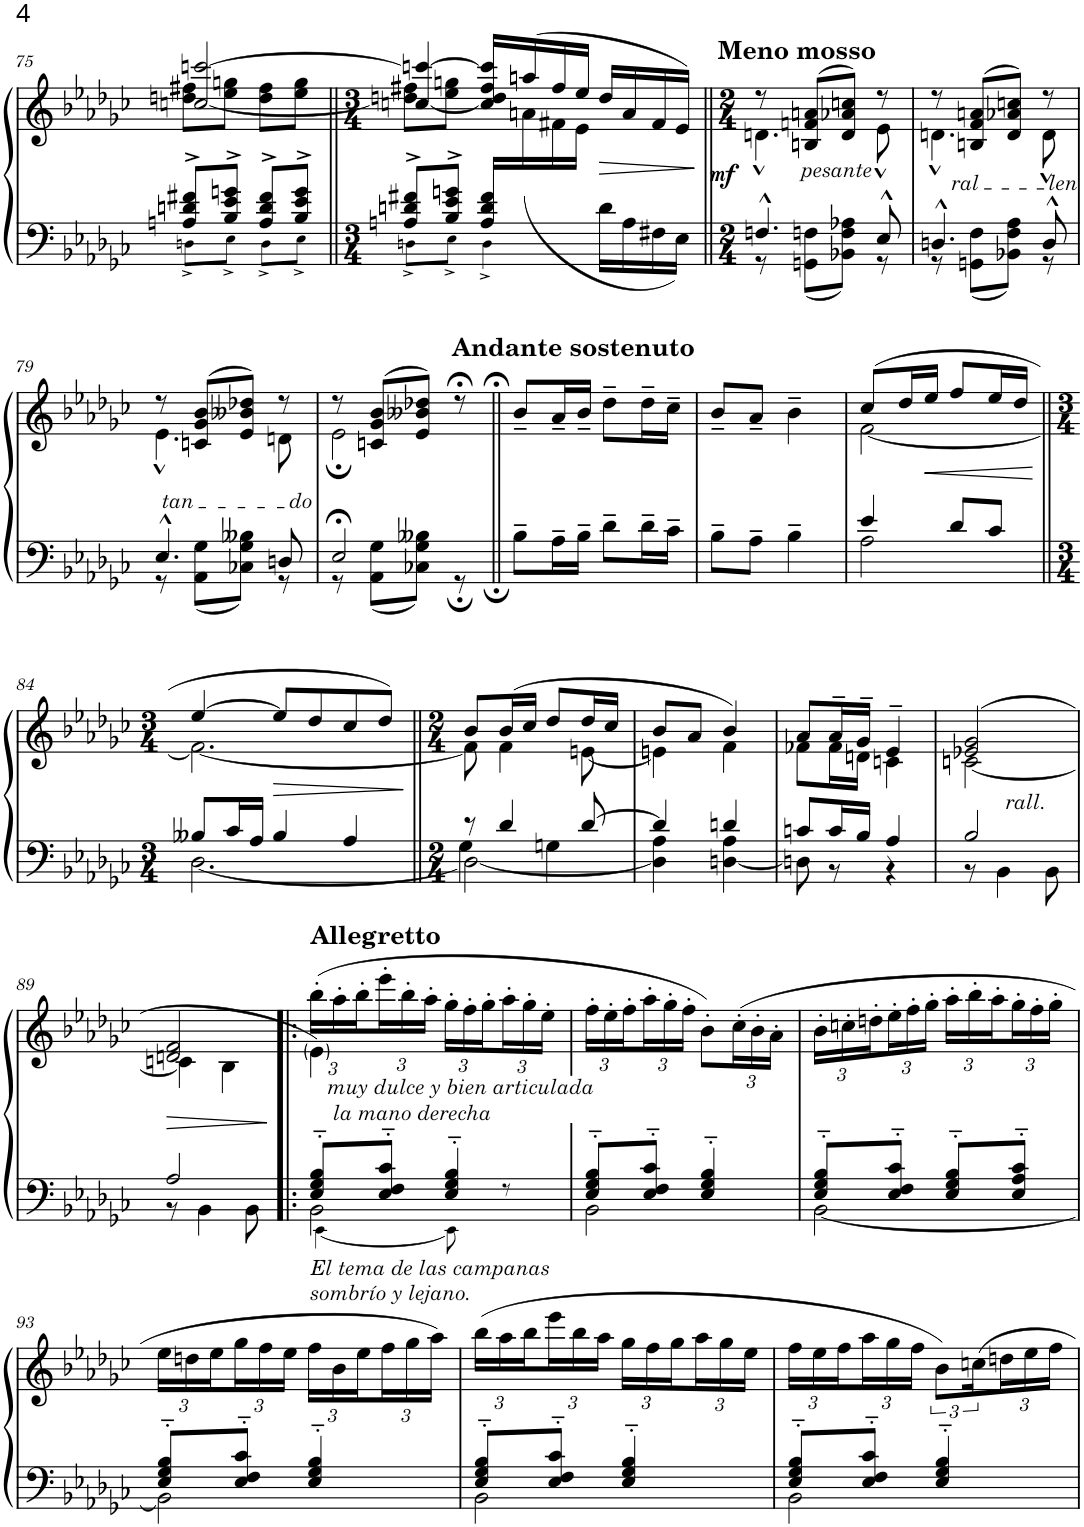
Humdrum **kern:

**kern	**kern	**dynam
*part1	*part1	*part1
*staff2	*staff1	*staff1/2
*I"ÓRGANO	*	*
!!LO:PB:g=z
*clefF4	*clefG2	*
*k[b-e-a-d-g-c-]	*k[b-e-a-d-g-c-]	*
*M2/4	*M2/4	*
=75	=75	=75
*^	*^	*
8An/^ 8dn/^ 8f#X/^L	8Dn^!\L	[<2ccn/ [2cccn/	8ddn\ 8ff#X\L	.
8B-/^ 8e-/^ 8gn/^J	8E-^!\J	.	8ee-\ 8ggn\J	.
8A/^ 8d/^ 8f#/^L	8D^!\L	.	8dd\ 8ff#\L	.
8B-/^ 8e-/^ 8g/^J	8E-^!\J	.	8ee-\ 8gg\J	.
*	*	*v	*v	*
=76||	=76||	=76||	=76||
*M3/4	*	*M3/4	*
*	*	*^	*
*	*	*	*^	*
8An/^ 8dn/^ 8f#X/^L	8Dn^!\L	4ccn/_ 4cccn/_	8ddn\ 8ff#X\L	16ryy	.
*	*	*	*v	*v	*
8B-/^ 8e-/^ 8gn/^J	8E-^!\J	.	8ee-\ 8ggn\J	.
16A/ 16d/ 16f#/LL	4D^!\	16cc/] 16dd/ 16ff#X/ 16ccc/]LL	2ryy	.
*	*	*	*^	*
8.ryy	.	(>16aan/	.	(<16an\	.
.	.	16ff#X/	.	16f#X\	.
.	.	16ee-/JJ	.	16e-\JJ	.
!	!	!	!	!	!LO:HP:b
16d\LL	4ryy	16dd/LL	.	4ryy	>
16A\	.	16a/	.	.	.
16F#X\	.	16f#/	.	.	.
16E-\JJ)	.	16e-/JJ)	.	.	.
*v	*v	*	*	*	*
*	*v	*v	*v	*
.	.	]
=77||	=77||	=77||
*M2/4	*M2/4	*
*^	*^	*
!	!	!LO:TX:a:B:t=Meno mosso	!	!
!	!	!	!	!LO:DY:b
4.Fn^^/	8r	8r	4.dn^^\	mf
!	!	!LO:TX:b:i:t=pesante	!	!
.	8GGn\ 8Fn\L	(8Bn/ 8fn/ 8an/L	.	.
.	8BB-X\ 8F\ 8A-X\J	8d/ 8a-X/ 8ccn/J)	.	.
8E-^^/	8r	8r	8e-^^\	.
=78	=78	=78	=78	=78
4.Dn^^/	8r	8r	4.dn^^\	.
!	!	!LO:TX:b:i:t=ral	!	!
.	8GGn\ 8F\L	(8Bn/ 8f/ 8an/L	.	.
.	8BB-X\ 8F\ 8A-\J	8d/ 8a-X/ 8ccn/J)	.	.
8D^^/	8r	8r	8d^^\	.
!	!	!	!LO:TX:b:i:t=len	!
!!LO:LB:g=z	!!
=79	=79	=79	=79	=79
!	!	!LO:TX:b:i:t=tan	!	!
4.E-^^/	8r	8r	4.e-^^\	.
.	8AA-\ 8G-\L	(8cn/ 8g-/ 8b-/L	.	.
.	8C-X\ 8G-\ 8B--X\J	8e-/ 8b--X/ 8dd-X/J)	.	.
8Dn/	8r	8r	8dn\	.
!	!	!	!LO:TX:b:i:t=do	!
=80	=80	=80	=80	=80
2E-;</	8r	8r	2e-;\	.
.	8AA-\ 8G-\L	(8cn/ 8g-/ 8b-/L	.	.
.	8C-X\ 8G-\ 8B--X\J	8e-/ 8b--X/ 8dd-X/J)	.	.
.	8r;	8r;<	.	.
*	*	*v	*v	*
=81||	=81||	=81||	=81||
!	!	!LO:TX:a:B:t=Andante sostenuto	!
*v	*v	*	*
8B-~\L	8b-~/L	.
16A-~\L	16a-~/L	.
16B-~\JJ	16b-~/JJ	.
8d-~\L	8dd-~\L	.
16d-~\L	16dd-~\L	.
16c-~\JJ	16cc-~\JJ	.
=82	=82	=82
8B-~\L	8b-~/L	.
8A-~\J	8a-~/J	.
4B-~\	4b-~\	.
=83	=83	=83
*^	*^	*
4e-/	2A-\	(8cc-/L	[2f\	.
.	.	16dd-/L	.	.
!	!	!	!	!LO:HP:b
.	.	16ee-/JJ	.	<
8d-/L	.	8ff/L	.	.
8c-/J	.	16ee-/L	.	.
.	.	16dd-/JJ	.	.
*v	*v	*	*	*
*	*v	*v	*
.	.	[
!!LO:LB:g=z
=84||	=84||	=84||
*M3/4	*M3/4	*
*^	*^	*
8B--X/L	[2.D-\	[4ee-/	2.f\_	.
16c-/L	.	.	.	.
16A-/JJ	.	.	.	.
!	!	!	!	!LO:HP:b
4B--/	.	8ee-/L]	.	>
.	.	8dd-/	.	.
4A-/	.	8cc-/	.	.
.	.	8dd-/J)	.	.
*v	*v	*	*	*
*	*v	*v	*
.	.	]
=85||	=85||	=85||
*M2/4	*M2/4	*
*^	*^	*
*	*^	*	*	*
8r	2D-\_	4G-\	8b-/L	8f\]	.
4d-/	.	.	(16b-/L	4f\	.
.	.	.	16cc-/JJ	.	.
.	.	4Gn\	8dd-/L	.	.
[8d-/	.	.	16dd-/L	[8en\	.
.	.	.	16cc-/JJ	.	.
*	*v	*v	*	*	*
=86	=86	=86	=86	=86
4d-/]	4D-\] 4A-\	8b-/L	4en\]	.
.	.	8a-/J	.	.
4dn/	[4Dn\ 4A-\	4b-/)	4f\	.
=87	=87	=87	=87	=87
8cn/L	8Dn\]	8a-/L	8f-X\L	.
16c/L	8r	16a-~/L	16f-\L	.
16B-/JJ	.	16g-~/JJ	16dn\JJ	.
4A-/	4r	4e-~/	4cn\	.
=88	=88	=88	=88	=88
!	!	!LO:TX:b:i:t=rall.	!	!
2B-/	8r	(>2e-X/ 2g-/	[2cn\	.
.	4BB-\	.	.	.
.	8BB-\	.	.	.
!!LO:LB:g=z	!!
=89	=89	=89	=89	=89
!	!	!	!	!LO:HP:b
2A-/	8r	2dn/ 2f/	4cn\]	>
.	4BB-\	.	.	.
.	.	.	4B-\	.
.	8BB-\	.	.	.
*v	*v	*	*	*
*	*v	*v	*
.	.	]
=90!|:	=90!|:	=90!|:
*^	*	*
*	*^	*	*
*	*	*	*Xbrackettup	*
*	*	*	*^	*
!	!	!	!LO:TX:a:B:t=Allegretto	!	!
!LO:TX:b:i:t=El tema de las campanas	!	!	!	!	!
!LO:TX:b:t=sombrío y lejano.	!	!	!	!	!
8E-/ 8G-/ 8B-/L	[4EE-!\	2BB-\	(24bb-'>\LL	4e-\)	.
!	!	!	!LO:TX:b:i:t=muy dulce y bien articulada	!	!
!	!	!	!LO:TX:b:t=la mano derecha	!	!
.	.	.	24aa-'>\	.	.
.	.	.	24bb-'>\	.	.
8E-/ 8F/ 8c-/J	.	.	24eee-'>\	.	.
.	.	.	24bb-'>\	.	.
.	.	.	24aa-'>\JJ	.	.
4E-/ 4G-/ 4B-/	8EE-!\]	.	24gg-'\LL	4ryy	.
.	.	.	24ff'\	.	.
.	.	.	24gg-'\	.	.
.	8r	.	24aa-'\	.	.
.	.	.	24gg-'\	.	.
.	.	.	24ee-'\JJ	.	.
*	*v	*v	*	*	*
*	*	*v	*v	*
=91	=91	=91	=91
8E-/ 8G-/ 8B-/L	2BB-\	24ff'\LL	.
.	.	24ee-'\	.
.	.	24ff'\	.
8E-/ 8F/ 8c-/J	.	24aa-'\	.
.	.	24gg-'\	.
.	.	24ff'\JJ	.
4E-/ 4G-/ 4B-/	.	8b-'\L)	.
.	.	(24cc-'\L	.
.	.	24b-'\	.
.	.	24a-'\JJ	.
=92	=92	=92	=92
8E-/ 8G-/ 8B-/L	[2BB-\	24b-'\LL	.
.	.	24ccn'\	.
.	.	24ddn'\	.
8E-/ 8F/ 8c-/J	.	24ee-'\	.
.	.	24ff'\	.
.	.	24gg-'\JJ	.
8E-/ 8G-/ 8B-/L	.	24aa-'\LL	.
.	.	24bb-'\	.
.	.	24aa-'\	.
8E-/ 8A-/ 8c-/J	.	24gg-'\	.
.	.	24ff'\	.
.	.	24gg-'\JJ	.
!!LO:LB:g=z
=93	=93	=93	=93
8E-/ 8G-/ 8B-/L	2BB-\]	24ee-\LL	.
.	.	24ddn\	.
.	.	24ee-\	.
8E-/ 8F/ 8c-/J	.	24gg-\	.
.	.	24ff\	.
.	.	24ee-\JJ	.
4E-/ 4G-/ 4B-/	.	24ff\LL	.
.	.	24b-\	.
.	.	24ee-\	.
.	.	24ff\	.
.	.	24gg-\	.
.	.	24aa-\JJ)	.
=94	=94	=94	=94
8E-/ 8G-/ 8B-/L	2BB-\	(24bb-\LL	.
.	.	24aa-\	.
.	.	24bb-\	.
8E-/ 8F/ 8c-/J	.	24eee-\	.
.	.	24bb-\	.
.	.	24aa-\JJ	.
4E-/ 4G-/ 4B-/	.	24gg-\LL	.
.	.	24ff\	.
.	.	24gg-\	.
.	.	24aa-\	.
.	.	24gg-\	.
.	.	24ee-\JJ	.
=95	=95	=95	=95
8E-/ 8G-/ 8B-/L	2BB-\	24ff\LL	.
.	.	24ee-\	.
.	.	24ff\	.
8E-/ 8F/ 8c-/J	.	24aa-\	.
.	.	24gg-\	.
.	.	24ff\JJ	.
*	*	*brackettup	*
4E-/ 4G-/ 4B-/	.	12b-\L)	.
.	.	24ccn\L	.
*	*	*Xbrackettup	*
.	.	24ddn\	.
.	.	24ee-\	.
.	.	24ff\JJ	.
*v	*v	*	*
=	=	=
*-	*-	*-
